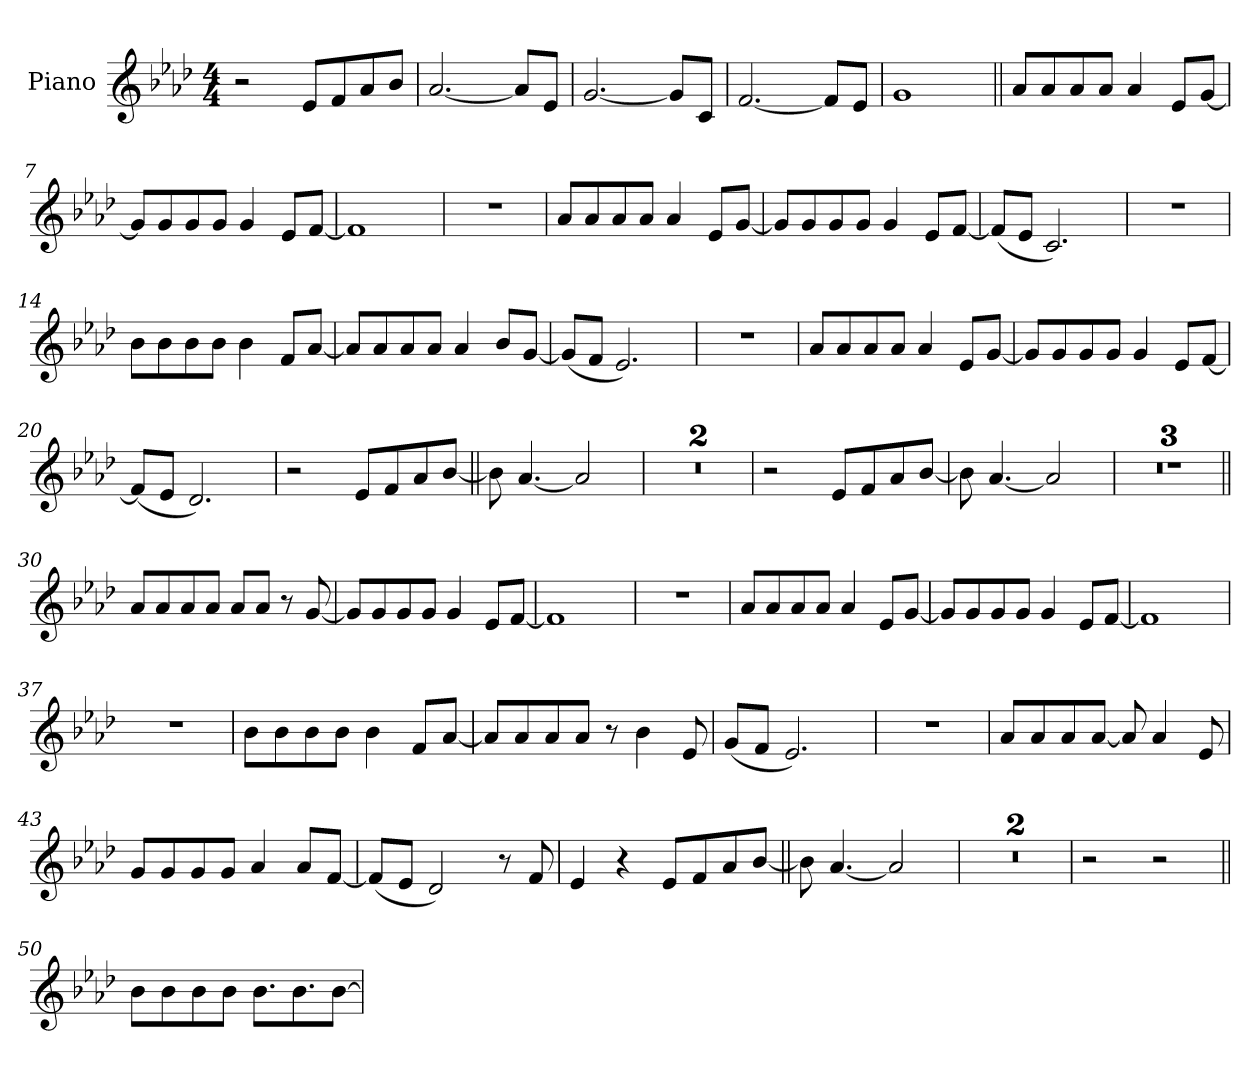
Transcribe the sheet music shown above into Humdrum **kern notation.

**kern
*part1
*staff1
*I"Piano
*I'Pno.
*clefG2
*k[b-e-a-d-]
*M4/4
=1
2r
8e-!L
8f!
8a-!
8b-!J
=2
[2.a-!
8a-!L]
8e-!J
=3
[2.g!
8g!L]
8c!J
=4
[2.f!
8f!L]
8e-!J
=5
1g!
=6||
8a-L
8a-
8a-
8a-J
4a-
8e-L
[8gJ
=7
8gL]
8g
8g
8gJ
4g
8e-L
[8fJ
=8
1f]
=9
1r
=10
8a-L
8a-
8a-
8a-J
4a-
8e-L
[8gJ
=11
8gL]
8g
8g
8gJ
4g
8e-L
[8fJ
=12
(8fL]
8e-J
2.c)
=13
1r
=14
8b-L
8b-
8b-
8b-J
4b-
8fL
[8a-J
=15
8a-L]
8a-
8a-
8a-J
4a-
8b-L
[8gJ
=16
(8gL]
8fJ
2.e-)
=17
1r
=18
8a-L
8a-
8a-
8a-J
4a-
8e-L
[8gJ
=19
8gL]
8g
8g
8gJ
4g
8e-L
[8fJ
=20
(8fL]
8e-J
2.d-)
=21
2r
8e-L
8f
8a-
[8b-J
=22||
8b-]
[4.a-
2a-]
=23
1r
=24
1r
=25
2r
8e-L
8f
8a-
[8b-J
=26
8b-]
[4.a-
2a-]
=27
1r
=28
1r
=29
1r
=30||
8a-L
8a-
8a-
8a-J
8a-L
8a-J
8r
[8g
=31
8gL]
8g
8g
8gJ
4g
8e-L
[8fJ
=32
1f]
=33
1r
=34
8a-L
8a-
8a-
8a-J
4a-
8e-L
[8gJ
=35
8gL]
8g
8g
8gJ
4g
8e-L
[8fJ
=36
1f]
=37
1r
=38
8b-L
8b-
8b-
8b-J
4b-
8fL
[8a-J
=39
8a-L]
8a-
8a-
8a-J
8r
4b-
8e-
=40
(8gL
8fJ
2.e-)
=41
1r
=42
8a-L
8a-
8a-
[8a-J
8a-]
4a-
8e-
=43
8gL
8g
8g
8gJ
4a-
8a-L
[8fJ
=44
(8fL]
8e-J
2d-)
8r
8f
=45
4e-
4r
8e-L
8f
8a-
[8b-J
=46||
8b-]
[4.a-
2a-]
=47
1r
=48
1r
=49
2r
2r
=50||
8b-L
8b-
8b-
8b-J
8.b-L
8.b-
[8b-J
=
*-
